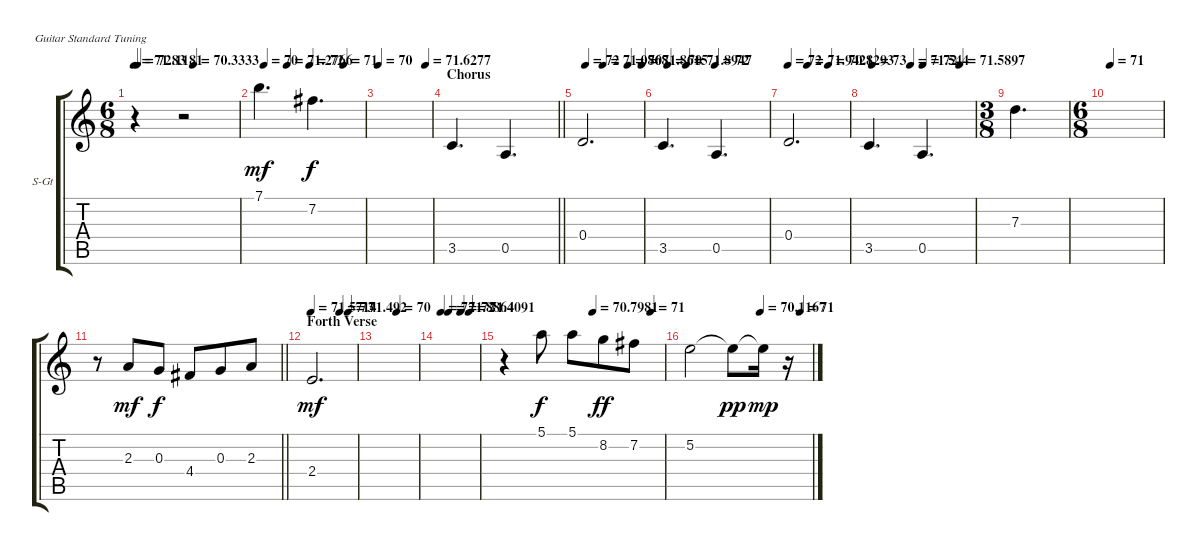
\bracketExtendMode groupsimilarinstruments
\firstSystemTrackNameOrientation horizontal
\otherSystemsTrackNameOrientation horizontal
\track ("Horn" "S-Gt") {instrument acousticguitarsteel}
\staff {score tabs}
\tuning (E4 B3 G3 D3 A2 E2)
\ts (6 8)
\tempo
71.83
\tempo (72.1181 0.03125)
\tempo (70.3333 0.56875)
\accidentals auto
\clef g2
\ottava regular
\simile none
\scale
0.333333
\ks c
r.4{dy f} r.2 |
\tempo (70 0.05625)
\tempo (71.2766 0.275)
\tempo (72 0.4875)
\tempo (71 0.80625)
\scale
0.333333 7.1.4{d dy mf} 7.2.4{d dy f} |
\tempo 70
\tempo (71.6277 0.89375)
\scale
0.333333 |
\section ("" "Chorus")
\scale
0.333333
\barLineRight lightlight
3.5.4{d} 0.5.4{d} |
\tempo (72 0.0625)
\tempo (71.0868 0.35)
\tempo (70 0.75625)
\tempo (71.8615 0.9875)
\scale
0.333333 0.4.2{d} |
\tempo (70 0.05625)
\tempo (71.8947 0.23125)
\tempo (72 0.5)
\scale
0.333333 3.5.4{d} 0.5.4{d} |
\tempo (72 0.00625)
\tempo (71.9428 0.325)
\tempo (70.1293 0.66875)
\scale
0.257261 0.4.2{d} |
\tempo (73 0.04375)
\tempo (71.544 0.4)
\tempo (72 0.51875)
\tempo (71.5897 0.8625)
\scale
0.257261 3.5.4{d} 0.5.4{d} |
\ts (3 8)
\beaming (8 3)
\scale
0.485477 7.3.4{d} |
\ts (6 8)
\beaming (8 3 3)
\tempo (71 0.03125)
\scale
0.485477 |
\scale
0.257261
\barLineRight lightlight
r.8 2.3.8{dy mf} 0.3.8{dy f} 4.4.8 0.3.8 2.3.8 |
\section ("" "Forth Verse")
\tempo
71.5714
\tempo (73 0.6375)
\tempo (71.492 0.825)
\scale
0.257261 2.4.2{d dy mf} |
\tempo (70 0.4875)
\scale
0.333333 |
\tempo (72 0.08125)
\tempo (71.8864 0.2625)
\tempo (72 0.5625)
\tempo (71.4091 0.76875)
\scale
0.333333 |
\tempo (70.7981 0.55625)
\tempo (71 0.91875)
\scale
0.333333 r.4 5.1.8{dy f} 5.1.8 8.2.8{dy ff} 7.2.8 |
\tempo (70.1167 0.58125)
\tempo (71 0.90625)
\scale
0.333333 5.2.2 5.2{t}.8{dy pp} 5.2{t}.16{dy mp} r.16
